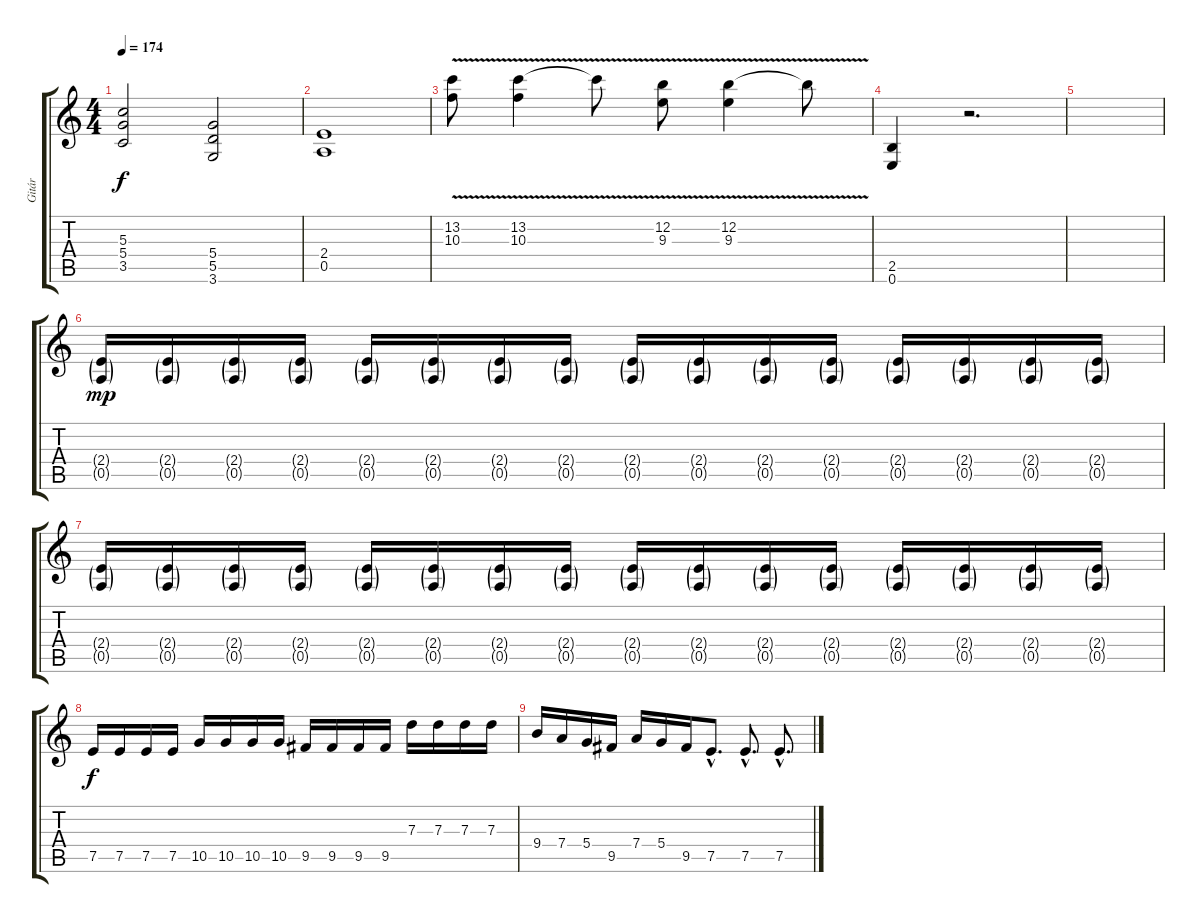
\track ("Gitár" "Gitár") {instrument distortionguitar}
\staff {score tabs}
\tuning (E4 B3 G3 D3 A2 E2) {hide}
\ts (4 4)
\tempo 174
\clef g2
\ks c
(5.3 5.4 3.5).2{dy f} (5.4 5.5 3.6).2 |
(2.4 0.5).1 |
(13.2{v} 10.3{v}).8 (13.2{v} 10.3{v}).4 13.2{t}.8 (12.2{v} 9.3{v}).8 (12.2{v} 9.3{v}).4 12.2{t}.8 |
(2.5 0.6).4 r.2{d} |
|
(2.4{g} 0.5{g}).16{dy mp} (2.4{g} 0.5{g}).16 (2.4{g} 0.5{g}).16 (2.4{g} 0.5{g}).16 (2.4{g} 0.5{g}).16 (2.4{g} 0.5{g}).16 (2.4{g} 0.5{g}).16 (2.4{g} 0.5{g}).16 (2.4{g} 0.5{g}).16 (2.4{g} 0.5{g}).16 (2.4{g} 0.5{g}).16 (2.4{g} 0.5{g}).16 (2.4{g} 0.5{g}).16 (2.4{g} 0.5{g}).16 (2.4{g} 0.5{g}).16 (2.4{g} 0.5{g}).16 |
(2.4{g} 0.5{g}).16 (2.4{g} 0.5{g}).16 (2.4{g} 0.5{g}).16 (2.4{g} 0.5{g}).16 (2.4{g} 0.5{g}).16 (2.4{g} 0.5{g}).16 (2.4{g} 0.5{g}).16 (2.4{g} 0.5{g}).16 (2.4{g} 0.5{g}).16 (2.4{g} 0.5{g}).16 (2.4{g} 0.5{g}).16 (2.4{g} 0.5{g}).16 (2.4{g} 0.5{g}).16 (2.4{g} 0.5{g}).16 (2.4{g} 0.5{g}).16 (2.4{g} 0.5{g}).16 |
7.5.16{dy f} 7.5.16 7.5.16 7.5.16 10.5.16 10.5.16 10.5.16 10.5.16 9.5.16 9.5.16 9.5.16 9.5.16 7.3.16 7.3.16 7.3.16 7.3.16 |
9.4.16 7.4.16 5.4.16 9.5.16 7.4.16 5.4.16 9.5.16 7.5{hac}.8{d} 7.5{hac}.8{d} 7.5{hac}.8{d}
